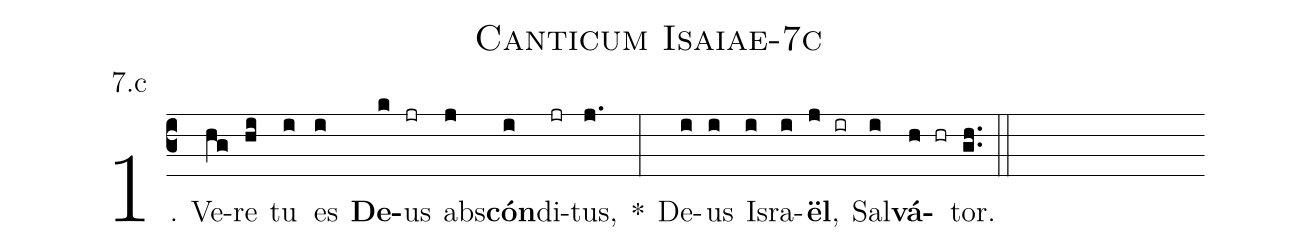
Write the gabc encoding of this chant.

name: Canticum Isaiae-7c;
annotation: 7.c;
%%
(c3)1. Ve(hg)re(hi) tu(i) es(i) <b>De</b>(k)us(jr) abs(j)<b>cón</b>(i)di(jr)tus,(j.) *(:) De(i)us(i) Is(i)ra(i)<b>ël</b>,(j ir) Sal(i)<b>vá</b>(h hr)tor.(gh..) (::)
